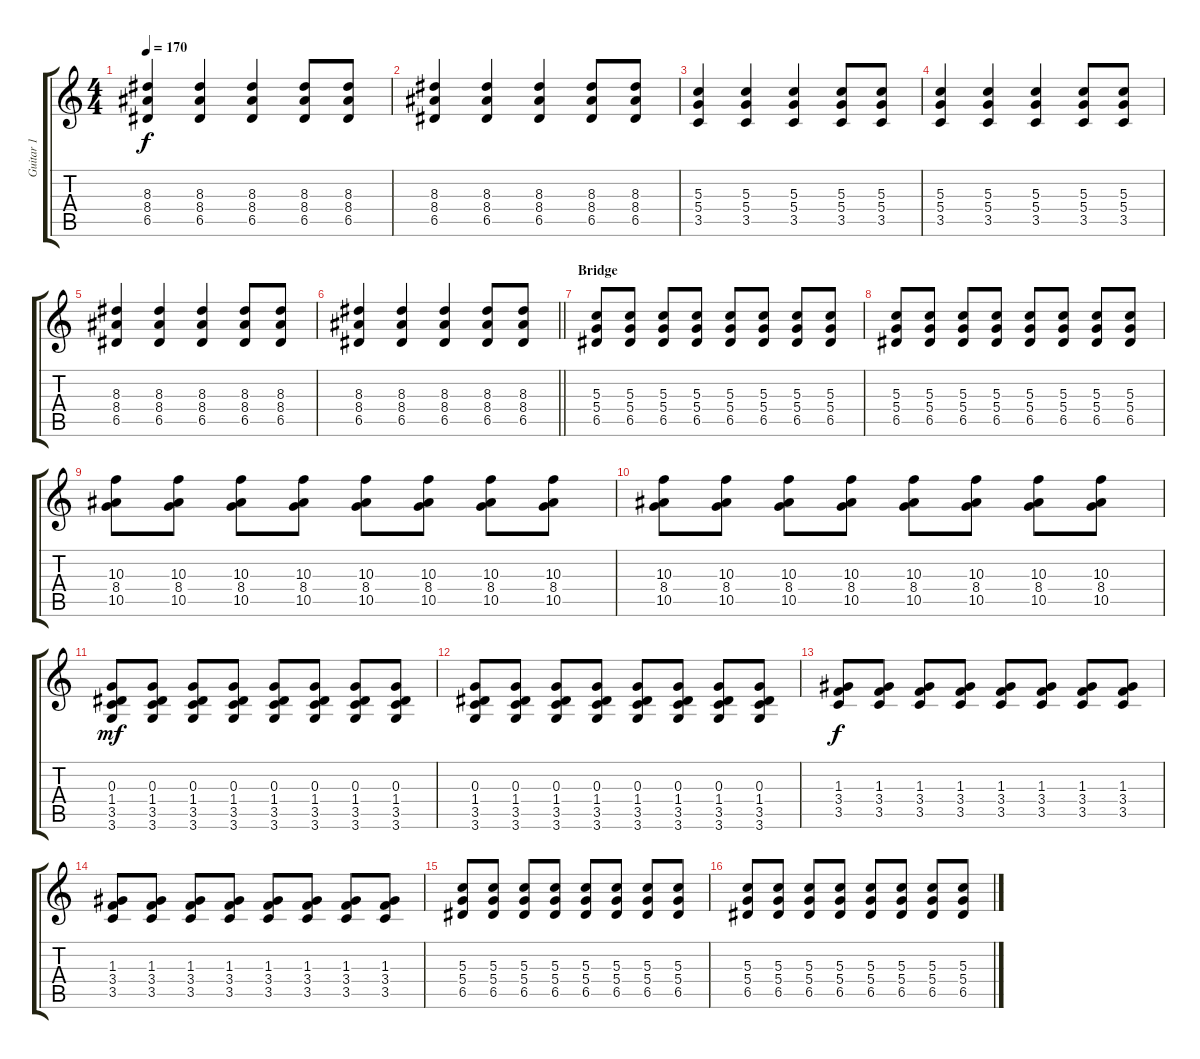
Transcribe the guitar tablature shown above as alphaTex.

\track ("Guitar 1" "Guitar 1") {instrument overdrivenguitar}
\staff {score tabs}
\tuning (E4 B3 G3 D3 A2 E2) {hide}
\ts (4 4)
\tempo 170
\clef g2
\ks c
(8.3 8.4 6.5).4{dy f} (8.3 8.4 6.5).4 (8.3 8.4 6.5).4 (8.3 8.4 6.5).8 (8.3 8.4 6.5).8 |
(8.3 8.4 6.5).4 (8.3 8.4 6.5).4 (8.3 8.4 6.5).4 (8.3 8.4 6.5).8 (8.3 8.4 6.5).8 |
(5.3 5.4 3.5).4 (5.3 5.4 3.5).4 (5.3 5.4 3.5).4 (5.3 5.4 3.5).8 (5.3 5.4 3.5).8 |
(5.3 5.4 3.5).4 (5.3 5.4 3.5).4 (5.3 5.4 3.5).4 (5.3 5.4 3.5).8 (5.3 5.4 3.5).8 |
(8.3 8.4 6.5).4 (8.3 8.4 6.5).4 (8.3 8.4 6.5).4 (8.3 8.4 6.5).8 (8.3 8.4 6.5).8 |
\barLineRight lightlight
(8.3 8.4 6.5).4 (8.3 8.4 6.5).4 (8.3 8.4 6.5).4 (8.3 8.4 6.5).8 (8.3 8.4 6.5).8 |
\section ("" "Bridge")
(5.3 5.4 6.5).8 (5.3 5.4 6.5).8 (5.3 5.4 6.5).8 (5.3 5.4 6.5).8 (5.3 5.4 6.5).8 (5.3 5.4 6.5).8 (5.3 5.4 6.5).8 (5.3 5.4 6.5).8 |
(5.3 5.4 6.5).8 (5.3 5.4 6.5).8 (5.3 5.4 6.5).8 (5.3 5.4 6.5).8 (5.3 5.4 6.5).8 (5.3 5.4 6.5).8 (5.3 5.4 6.5).8 (5.3 5.4 6.5).8 |
(10.3 8.4 10.5).8 (10.3 8.4 10.5).8 (10.3 8.4 10.5).8 (10.3 8.4 10.5).8 (10.3 8.4 10.5).8 (10.3 8.4 10.5).8 (10.3 8.4 10.5).8 (10.3 8.4 10.5).8 |
(10.3 8.4 10.5).8 (10.3 8.4 10.5).8 (10.3 8.4 10.5).8 (10.3 8.4 10.5).8 (10.3 8.4 10.5).8 (10.3 8.4 10.5).8 (10.3 8.4 10.5).8 (10.3 8.4 10.5).8 |
(0.3 1.4 3.5 3.6).8{dy mf} (0.3 1.4 3.5 3.6).8 (0.3 1.4 3.5 3.6).8 (0.3 1.4 3.5 3.6).8 (0.3 1.4 3.5 3.6).8 (0.3 1.4 3.5 3.6).8 (0.3 1.4 3.5 3.6).8 (0.3 1.4 3.5 3.6).8 |
(0.3 1.4 3.5 3.6).8 (0.3 1.4 3.5 3.6).8 (0.3 1.4 3.5 3.6).8 (0.3 1.4 3.5 3.6).8 (0.3 1.4 3.5 3.6).8 (0.3 1.4 3.5 3.6).8 (0.3 1.4 3.5 3.6).8 (0.3 1.4 3.5 3.6).8 |
(1.3 3.4 3.5).8{dy f} (1.3 3.4 3.5).8 (1.3 3.4 3.5).8 (1.3 3.4 3.5).8 (1.3 3.4 3.5).8 (1.3 3.4 3.5).8 (1.3 3.4 3.5).8 (1.3 3.4 3.5).8 |
(1.3 3.4 3.5).8 (1.3 3.4 3.5).8 (1.3 3.4 3.5).8 (1.3 3.4 3.5).8 (1.3 3.4 3.5).8 (1.3 3.4 3.5).8 (1.3 3.4 3.5).8 (1.3 3.4 3.5).8 |
(5.3 5.4 6.5).8 (5.3 5.4 6.5).8 (5.3 5.4 6.5).8 (5.3 5.4 6.5).8 (5.3 5.4 6.5).8 (5.3 5.4 6.5).8 (5.3 5.4 6.5).8 (5.3 5.4 6.5).8 |
(5.3 5.4 6.5).8 (5.3 5.4 6.5).8 (5.3 5.4 6.5).8 (5.3 5.4 6.5).8 (5.3 5.4 6.5).8 (5.3 5.4 6.5).8 (5.3 5.4 6.5).8 (5.3 5.4 6.5).8
